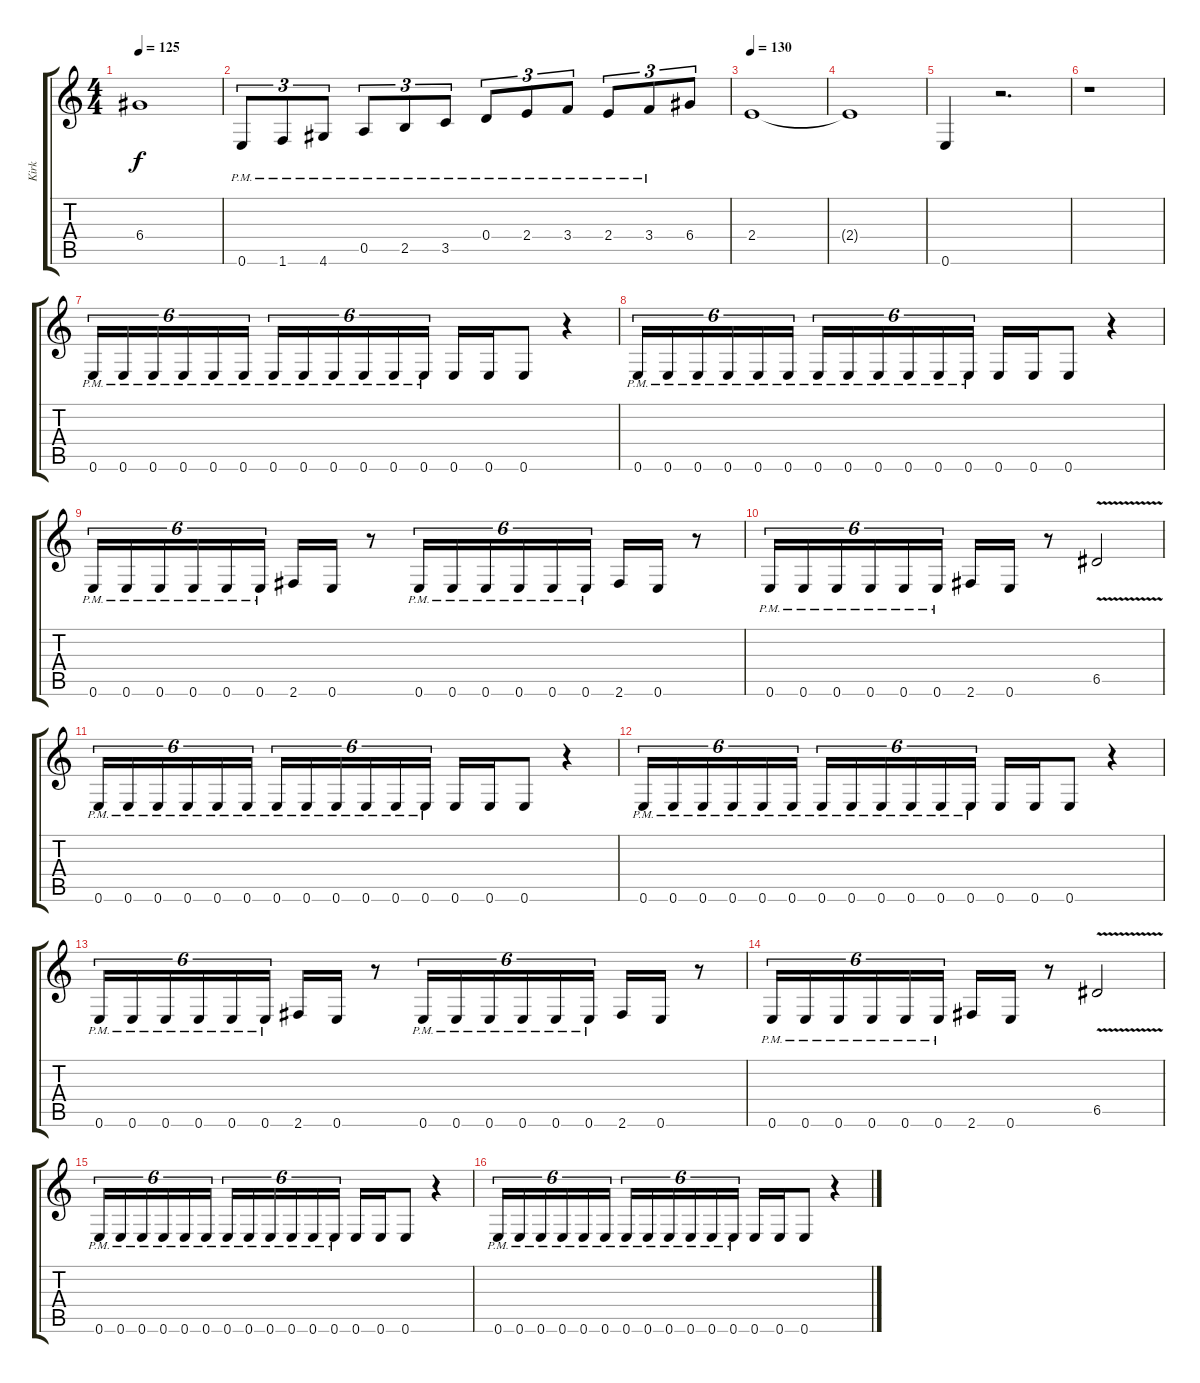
\track ("Kirk" "Kirk") {instrument overdrivenguitar}
\staff {score tabs}
\tuning (E4 B3 G3 D3 A2 E2) {hide}
\ts (4 4)
\tempo 125
\clef g2
\ks c
6.4.1{dy f} |
0.6{pm}.8{tu (3 2)} 1.6{pm}.8{tu (3 2)} 4.6{pm}.8{tu (3 2)} 0.5{pm}.8{tu (3 2)} 2.5{pm}.8{tu (3 2)} 3.5{pm}.8{tu (3 2)} 0.4{pm}.8{tu (3 2)} 2.4{pm}.8{tu (3 2)} 3.4{pm}.8{tu (3 2)} 2.4{pm}.8{tu (3 2)} 3.4{pm}.8{tu (3 2)} 6.4.8{tu (3 2)} |
\tempo 130
2.4.1 |
2.4{t}.1 |
0.6.4 r.2{d} |
r.1 |
0.6{pm}.16{tu (6 4)} 0.6{pm}.16{tu (6 4)} 0.6{pm}.16{tu (6 4)} 0.6{pm}.16{tu (6 4)} 0.6{pm}.16{tu (6 4)} 0.6{pm}.16{tu (6 4)} 0.6{pm}.16{tu (6 4)} 0.6{pm}.16{tu (6 4)} 0.6{pm}.16{tu (6 4)} 0.6{pm}.16{tu (6 4)} 0.6{pm}.16{tu (6 4)} 0.6{pm}.16{tu (6 4)} 0.6.16 0.6.16 0.6.8 r.4 |
0.6{pm}.16{tu (6 4)} 0.6{pm}.16{tu (6 4)} 0.6{pm}.16{tu (6 4)} 0.6{pm}.16{tu (6 4)} 0.6{pm}.16{tu (6 4)} 0.6{pm}.16{tu (6 4)} 0.6{pm}.16{tu (6 4)} 0.6{pm}.16{tu (6 4)} 0.6{pm}.16{tu (6 4)} 0.6{pm}.16{tu (6 4)} 0.6{pm}.16{tu (6 4)} 0.6{pm}.16{tu (6 4)} 0.6.16 0.6.16 0.6.8 r.4 |
0.6{pm}.16{tu (6 4)} 0.6{pm}.16{tu (6 4)} 0.6{pm}.16{tu (6 4)} 0.6{pm}.16{tu (6 4)} 0.6{pm}.16{tu (6 4)} 0.6{pm}.16{tu (6 4)} 2.6.16 0.6.16 r.8 0.6{pm}.16{tu (6 4)} 0.6{pm}.16{tu (6 4)} 0.6{pm}.16{tu (6 4)} 0.6{pm}.16{tu (6 4)} 0.6{pm}.16{tu (6 4)} 0.6{pm}.16{tu (6 4)} 2.6.16 0.6.16 r.8 |
0.6{pm}.16{tu (6 4)} 0.6{pm}.16{tu (6 4)} 0.6{pm}.16{tu (6 4)} 0.6{pm}.16{tu (6 4)} 0.6{pm}.16{tu (6 4)} 0.6{pm}.16{tu (6 4)} 2.6.16 0.6.16 r.8 6.5{v}.2 |
0.6{pm}.16{tu (6 4)} 0.6{pm}.16{tu (6 4)} 0.6{pm}.16{tu (6 4)} 0.6{pm}.16{tu (6 4)} 0.6{pm}.16{tu (6 4)} 0.6{pm}.16{tu (6 4)} 0.6{pm}.16{tu (6 4)} 0.6{pm}.16{tu (6 4)} 0.6{pm}.16{tu (6 4)} 0.6{pm}.16{tu (6 4)} 0.6{pm}.16{tu (6 4)} 0.6{pm}.16{tu (6 4)} 0.6.16 0.6.16 0.6.8 r.4 |
0.6{pm}.16{tu (6 4)} 0.6{pm}.16{tu (6 4)} 0.6{pm}.16{tu (6 4)} 0.6{pm}.16{tu (6 4)} 0.6{pm}.16{tu (6 4)} 0.6{pm}.16{tu (6 4)} 0.6{pm}.16{tu (6 4)} 0.6{pm}.16{tu (6 4)} 0.6{pm}.16{tu (6 4)} 0.6{pm}.16{tu (6 4)} 0.6{pm}.16{tu (6 4)} 0.6{pm}.16{tu (6 4)} 0.6.16 0.6.16 0.6.8 r.4 |
0.6{pm}.16{tu (6 4)} 0.6{pm}.16{tu (6 4)} 0.6{pm}.16{tu (6 4)} 0.6{pm}.16{tu (6 4)} 0.6{pm}.16{tu (6 4)} 0.6{pm}.16{tu (6 4)} 2.6.16 0.6.16 r.8 0.6{pm}.16{tu (6 4)} 0.6{pm}.16{tu (6 4)} 0.6{pm}.16{tu (6 4)} 0.6{pm}.16{tu (6 4)} 0.6{pm}.16{tu (6 4)} 0.6{pm}.16{tu (6 4)} 2.6.16 0.6.16 r.8 |
0.6{pm}.16{tu (6 4)} 0.6{pm}.16{tu (6 4)} 0.6{pm}.16{tu (6 4)} 0.6{pm}.16{tu (6 4)} 0.6{pm}.16{tu (6 4)} 0.6{pm}.16{tu (6 4)} 2.6.16 0.6.16 r.8 6.5{v}.2 |
0.6{pm}.16{tu (6 4)} 0.6{pm}.16{tu (6 4)} 0.6{pm}.16{tu (6 4)} 0.6{pm}.16{tu (6 4)} 0.6{pm}.16{tu (6 4)} 0.6{pm}.16{tu (6 4)} 0.6{pm}.16{tu (6 4)} 0.6{pm}.16{tu (6 4)} 0.6{pm}.16{tu (6 4)} 0.6{pm}.16{tu (6 4)} 0.6{pm}.16{tu (6 4)} 0.6{pm}.16{tu (6 4)} 0.6.16 0.6.16 0.6.8 r.4 |
0.6{pm}.16{tu (6 4)} 0.6{pm}.16{tu (6 4)} 0.6{pm}.16{tu (6 4)} 0.6{pm}.16{tu (6 4)} 0.6{pm}.16{tu (6 4)} 0.6{pm}.16{tu (6 4)} 0.6{pm}.16{tu (6 4)} 0.6{pm}.16{tu (6 4)} 0.6{pm}.16{tu (6 4)} 0.6{pm}.16{tu (6 4)} 0.6{pm}.16{tu (6 4)} 0.6{pm}.16{tu (6 4)} 0.6.16 0.6.16 0.6.8 r.4
